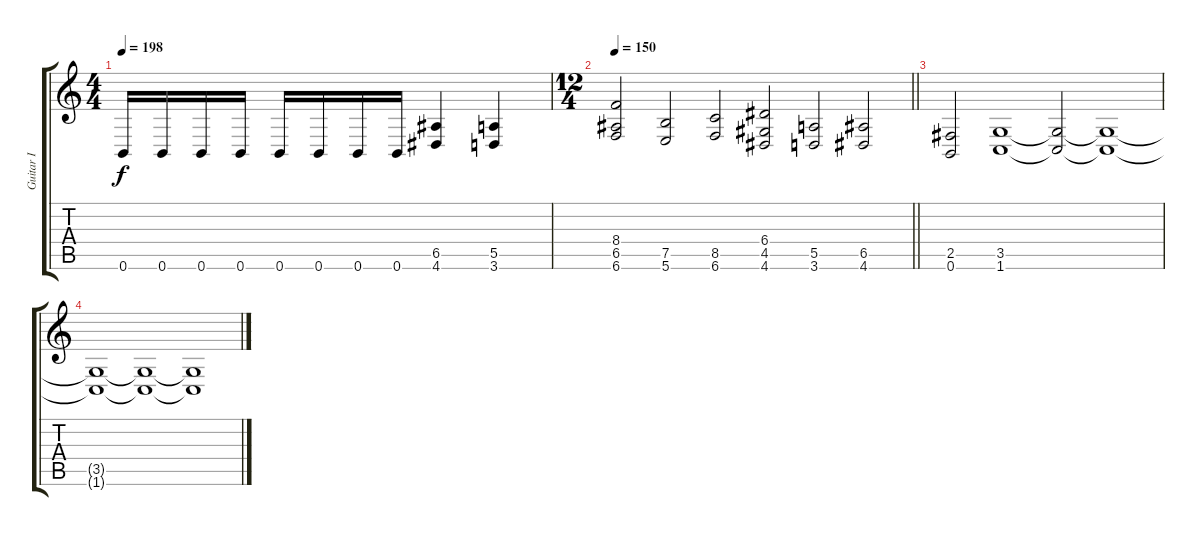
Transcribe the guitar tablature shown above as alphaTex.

\track ("Guitar I" "Guitar I") {instrument distortionguitar}
\staff {score tabs}
\tuning (B3 Gb3 D3 A2 E2 B1) {hide}
\ts (4 4)
\tempo 198
\clef g2
\ks c
0.6.16{dy f} 0.6.16 0.6.16 0.6.16 0.6.16 0.6.16 0.6.16 0.6.16 (6.5 4.6).4 (5.5 3.6).4 |
\ts (12 4)
\tempo 150
\barLineRight lightlight
(8.4 6.5 6.6).2 (7.5 5.6).2 (8.5 6.6).2 (6.4 4.5 4.6).2 (5.5 3.6).2 (6.5 4.6).2 |
\section ("" "")
(2.5 0.6).2 (3.5 1.6).1 (3.5{t} 1.6{t}).2 (3.5{t} 1.6{t}).1 |
(3.5{t} 1.6{t}).1 (3.5{t} 1.6{t}).1 (3.5{t} 1.6{t}).1
